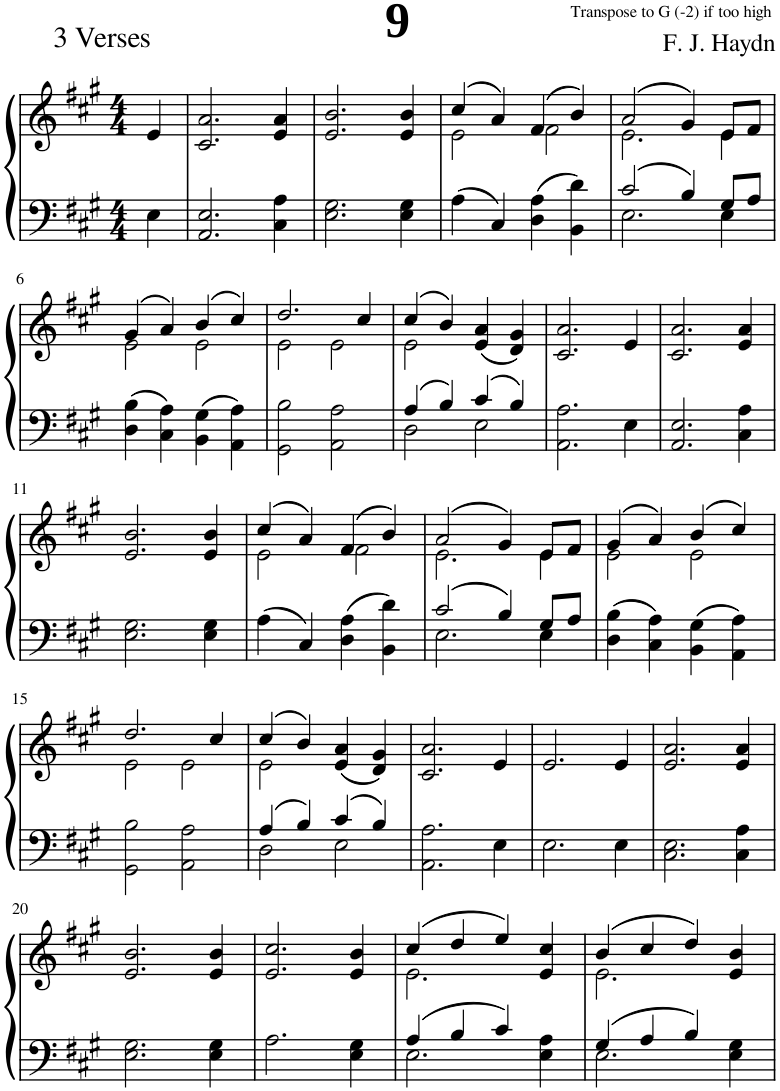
**kern	**kern
*part1	*part1
*staff2	*staff1
*I"Piano	*
*I'Pno.	*
*clefF4	*clefG2
*k[f#c#g#]	*k[f#c#g#]
*M4/4	*M4/4
=1	=1
4E\	4e/
=2	=2
2.AA/ 2.E/	2.c#/ 2.a/
4C#\ 4A\	4e/ 4a/
=3	=3
2.E\ 2.G#\	2.e/ 2.b/
4E\ 4G#\	4e/ 4b/
=4	=4
*	*^
4A\	(4cc#/	2e\
4C#/	4a/)	.
4D\ 4A\	(4f#/	2f#\
4BB\ 4d\	4b/)	.
=5	=5	=5
*^	*	*
2c#/	2.E\	(2a/	2.e\
4B/	.	4g#/)	.
8G#/L	4E\	8e/L	4e\
8A/J	.	8f#/J	.
*v	*v	*	*
!!LO:LB:g=z	!!
=6	=6	=6
4D\ 4B\	(4g#/	2e\
4C#\ 4A\	4a/)	.
4BB\ 4G#\	(4b/	2e\
4AA\ 4A\	4cc#/)	.
=7	=7	=7
2GG#\ 2B\	2.dd/	2e\
2AA\ 2A\	.	2e\
.	4cc#/	.
=8	=8	=8
*^	*	*
4A/	2D\	(4cc#/	2e\
4B/	.	4b/)	.
4c#/	2E\	(4e/ 4a/	2ryy
4B/	.	4d/ 4g#/)	.
*v	*v	*	*
*	*v	*v
=9	=9
2.AA\ 2.A\	2.c#/ 2.a/
4E\	4e/
=10	=10
2.AA/ 2.E/	2.c#/ 2.a/
4C#\ 4A\	4e/ 4a/
!!LO:LB:g=z
=11	=11
2.E\ 2.G#\	2.e/ 2.b/
4E\ 4G#\	4e/ 4b/
=12	=12
*	*^
4A\	(4cc#/	2e\
4C#/	4a/)	.
4D\ 4A\	(4f#/	2f#\
4BB\ 4d\	4b/)	.
=13	=13	=13
*^	*	*
2c#/	2.E\	(2a/	2.e\
4B/	.	4g#/)	.
8G#/L	4E\	8e/L	4e\
8A/J	.	8f#/J	.
*v	*v	*	*
=14	=14	=14
4D\ 4B\	(4g#/	2e\
4C#\ 4A\	4a/)	.
4BB\ 4G#\	(4b/	2e\
4AA\ 4A\	4cc#/)	.
!!LO:LB:g=z	!!
=15	=15	=15
2GG#\ 2B\	2.dd/	2e\
2AA\ 2A\	.	2e\
.	4cc#/	.
=16	=16	=16
*^	*	*
4A/	2D\	(4cc#/	2e\
4B/	.	4b/)	.
4c#/	2E\	(4e/ 4a/	2ryy
4B/	.	4d/ 4g#/)	.
*v	*v	*	*
*	*v	*v
=17	=17
2.AA\ 2.A\	2.c#/ 2.a/
4E\	4e/
=18	=18
2.E\	2.e/
4E\	4e/
=19	=19
2.C#\ 2.E\	2.e/ 2.a/
4C#\ 4A\	4e/ 4a/
!!LO:LB:g=z
=20	=20
2.E\ 2.G#\	2.e/ 2.b/
4E\ 4G#\	4e/ 4b/
=21	=21
2.A\	2.e/ 2.cc#/
4E\ 4G#\	4e/ 4b/
=22	=22
*^	*^
4A/	2.E\	(4cc#/	2.e\
4B/	.	4dd/	.
4c#/	.	4ee/)	.
4ryy	4E\ 4A\	4e/ 4cc#/	4ryy
=23	=23	=23	=23
4G#/	2.E\	(4b/	2.e\
4A/	.	4cc#/	.
4B/	.	4dd/)	.
4ryy	4E\ 4G#\	4e/ 4b/	4ryy
*v	*v	*	*
*	*v	*v
=	=
*-	*-
